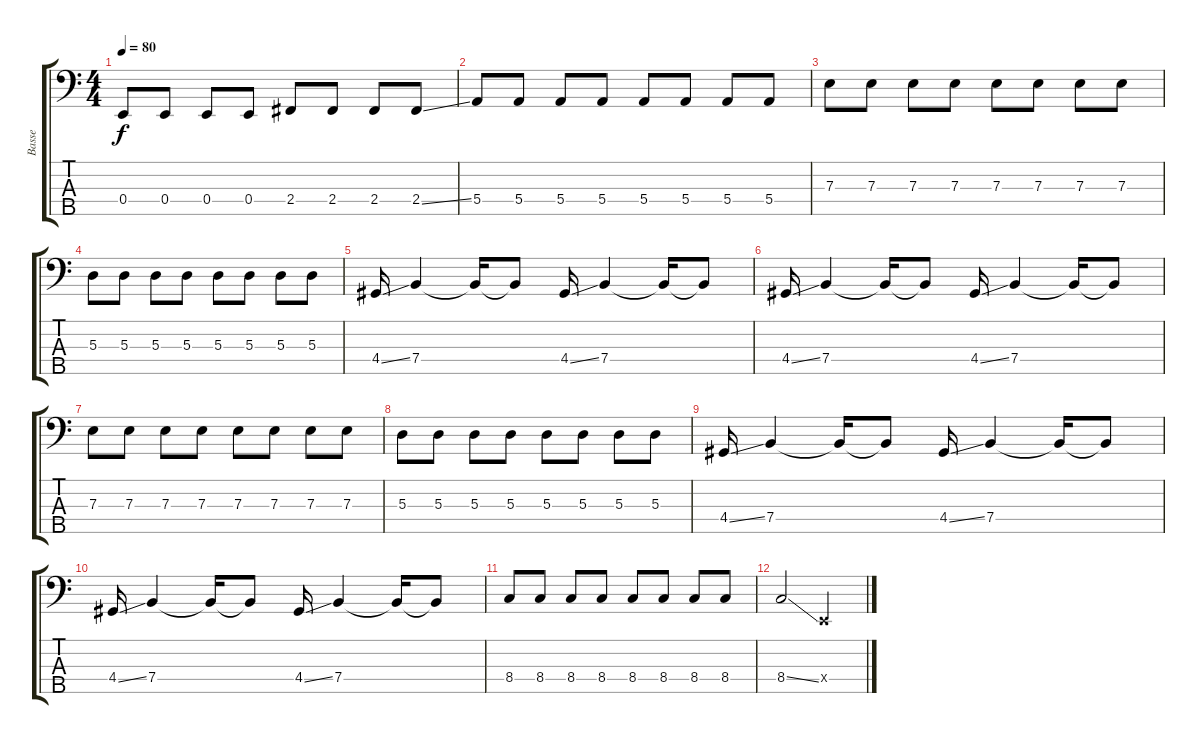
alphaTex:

\track ("Basse" "Basse") {instrument electricbassfinger}
\staff {score tabs}
\tuning (G2 D2 A1 E1 B0) {hide}
\ts (4 4)
\tempo 80
\clef f4
\ks c
0.4.8{dy f} 0.4.8 0.4.8 0.4.8 2.4.8 2.4.8 2.4.8 2.4{ss}.8 |
5.4.8 5.4.8 5.4.8 5.4.8 5.4.8 5.4.8 5.4.8 5.4.8 |
7.3.8 7.3.8 7.3.8 7.3.8 7.3.8 7.3.8 7.3.8 7.3.8 |
5.3.8 5.3.8 5.3.8 5.3.8 5.3.8 5.3.8 5.3.8 5.3.8 |
4.4{ss}.16 7.4.4 7.4{t}.16 7.4{t}.8 4.4{ss}.16 7.4.4 7.4{t}.16 7.4{t}.8 |
4.4{ss}.16 7.4.4 7.4{t}.16 7.4{t}.8 4.4{ss}.16 7.4.4 7.4{t}.16 7.4{t}.8 |
7.3.8 7.3.8 7.3.8 7.3.8 7.3.8 7.3.8 7.3.8 7.3.8 |
5.3.8 5.3.8 5.3.8 5.3.8 5.3.8 5.3.8 5.3.8 5.3.8 |
4.4{ss}.16 7.4.4 7.4{t}.16 7.4{t}.8 4.4{ss}.16 7.4.4 7.4{t}.16 7.4{t}.8 |
4.4{ss}.16 7.4.4 7.4{t}.16 7.4{t}.8 4.4{ss}.16 7.4.4 7.4{t}.16 7.4{t}.8 |
8.4.8 8.4.8 8.4.8 8.4.8 8.4.8 8.4.8 8.4.8 8.4.8 |
8.4{ss}.2 0.4{x}.2
